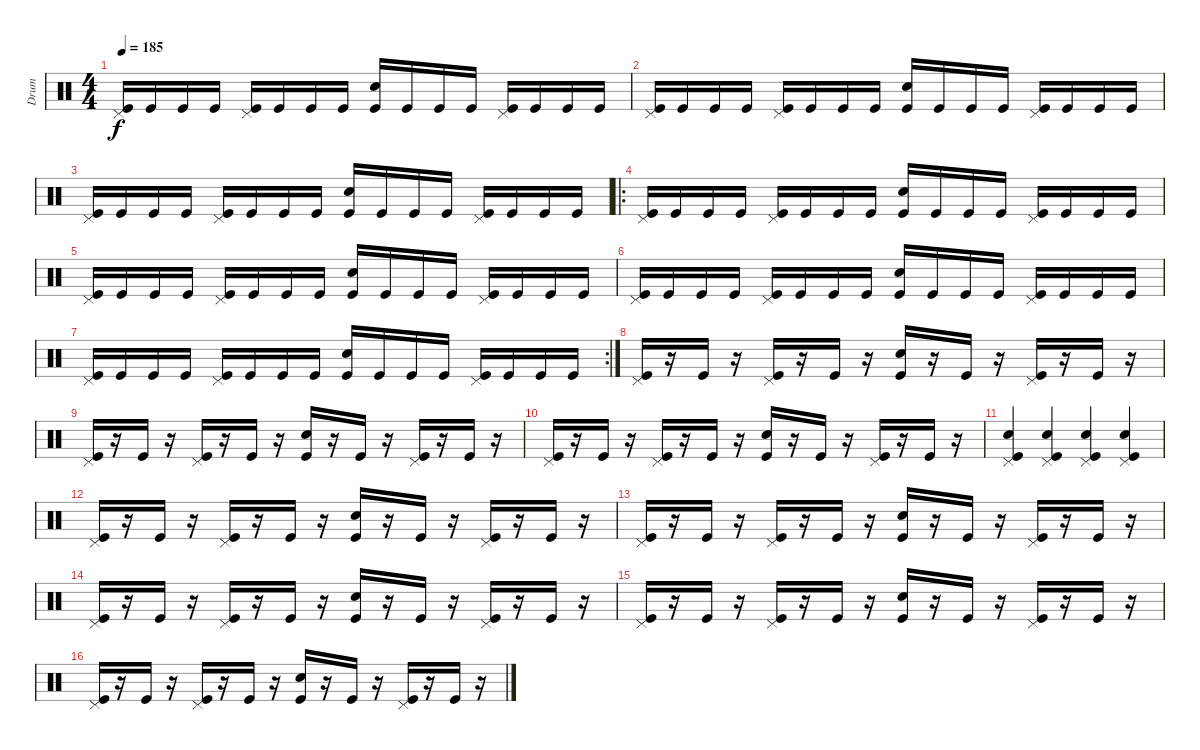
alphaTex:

\track ("Drum" "Drum") {instrument percussion}
\staff {score}
\articulation defaults
\ts (4 4)
\tempo 185
\clef neutral
\ks c
("Kick (hit)" "Pedal Hi-Hat (hit)").16{dy f} "Kick (hit)".16 "Kick (hit)".16 "Kick (hit)".16 ("Kick (hit)" "Pedal Hi-Hat (hit)").16 "Kick (hit)".16 "Kick (hit)".16 "Kick (hit)".16 ("Kick (hit)" "Snare (hit) 2").16 "Kick (hit)".16 "Kick (hit)".16 "Kick (hit)".16 ("Kick (hit)" "Pedal Hi-Hat (hit)").16 "Kick (hit)".16 "Kick (hit)".16 "Kick (hit)".16 |
("Kick (hit)" "Pedal Hi-Hat (hit)").16 "Kick (hit)".16 "Kick (hit)".16 "Kick (hit)".16 ("Kick (hit)" "Pedal Hi-Hat (hit)").16 "Kick (hit)".16 "Kick (hit)".16 "Kick (hit)".16 ("Kick (hit)" "Snare (hit) 2").16 "Kick (hit)".16 "Kick (hit)".16 "Kick (hit)".16 ("Kick (hit)" "Pedal Hi-Hat (hit)").16 "Kick (hit)".16 "Kick (hit)".16 "Kick (hit)".16 |
("Kick (hit)" "Pedal Hi-Hat (hit)").16 "Kick (hit)".16 "Kick (hit)".16 "Kick (hit)".16 ("Kick (hit)" "Pedal Hi-Hat (hit)").16 "Kick (hit)".16 "Kick (hit)".16 "Kick (hit)".16 ("Kick (hit)" "Snare (hit) 2").16 "Kick (hit)".16 "Kick (hit)".16 "Kick (hit)".16 ("Kick (hit)" "Pedal Hi-Hat (hit)").16 "Kick (hit)".16 "Kick (hit)".16 "Kick (hit)".16 |
\ro
("Kick (hit)" "Pedal Hi-Hat (hit)").16 "Kick (hit)".16 "Kick (hit)".16 "Kick (hit)".16 ("Kick (hit)" "Pedal Hi-Hat (hit)").16 "Kick (hit)".16 "Kick (hit)".16 "Kick (hit)".16 ("Kick (hit)" "Snare (hit) 2").16 "Kick (hit)".16 "Kick (hit)".16 "Kick (hit)".16 ("Kick (hit)" "Pedal Hi-Hat (hit)").16 "Kick (hit)".16 "Kick (hit)".16 "Kick (hit)".16 |
("Kick (hit)" "Pedal Hi-Hat (hit)").16 "Kick (hit)".16 "Kick (hit)".16 "Kick (hit)".16 ("Kick (hit)" "Pedal Hi-Hat (hit)").16 "Kick (hit)".16 "Kick (hit)".16 "Kick (hit)".16 ("Kick (hit)" "Snare (hit) 2").16 "Kick (hit)".16 "Kick (hit)".16 "Kick (hit)".16 ("Kick (hit)" "Pedal Hi-Hat (hit)").16 "Kick (hit)".16 "Kick (hit)".16 "Kick (hit)".16 |
("Kick (hit)" "Pedal Hi-Hat (hit)").16 "Kick (hit)".16 "Kick (hit)".16 "Kick (hit)".16 ("Kick (hit)" "Pedal Hi-Hat (hit)").16 "Kick (hit)".16 "Kick (hit)".16 "Kick (hit)".16 ("Kick (hit)" "Snare (hit) 2").16 "Kick (hit)".16 "Kick (hit)".16 "Kick (hit)".16 ("Kick (hit)" "Pedal Hi-Hat (hit)").16 "Kick (hit)".16 "Kick (hit)".16 "Kick (hit)".16 |
\rc 2
("Kick (hit)" "Pedal Hi-Hat (hit)").16 "Kick (hit)".16 "Kick (hit)".16 "Kick (hit)".16 ("Kick (hit)" "Pedal Hi-Hat (hit)").16 "Kick (hit)".16 "Kick (hit)".16 "Kick (hit)".16 ("Kick (hit)" "Snare (hit) 2").16 "Kick (hit)".16 "Kick (hit)".16 "Kick (hit)".16 ("Kick (hit)" "Pedal Hi-Hat (hit)").16 "Kick (hit)".16 "Kick (hit)".16 "Kick (hit)".16 |
("Kick (hit)" "Pedal Hi-Hat (hit)").16 r.16 "Kick (hit)".16 r.16 ("Kick (hit)" "Pedal Hi-Hat (hit)").16 r.16 "Kick (hit)".16 r.16 ("Kick (hit)" "Snare (hit) 2").16 r.16 "Kick (hit)".16 r.16 ("Kick (hit)" "Pedal Hi-Hat (hit)").16 r.16 "Kick (hit)".16 r.16 |
("Kick (hit)" "Pedal Hi-Hat (hit)").16 r.16 "Kick (hit)".16 r.16 ("Kick (hit)" "Pedal Hi-Hat (hit)").16 r.16 "Kick (hit)".16 r.16 ("Kick (hit)" "Snare (hit) 2").16 r.16 "Kick (hit)".16 r.16 ("Kick (hit)" "Pedal Hi-Hat (hit)").16 r.16 "Kick (hit)".16 r.16 |
("Kick (hit)" "Pedal Hi-Hat (hit)").16 r.16 "Kick (hit)".16 r.16 ("Kick (hit)" "Pedal Hi-Hat (hit)").16 r.16 "Kick (hit)".16 r.16 ("Kick (hit)" "Snare (hit) 2").16 r.16 "Kick (hit)".16 r.16 ("Kick (hit)" "Pedal Hi-Hat (hit)").16 r.16 "Kick (hit)".16 r.16 |
("Kick (hit)" "Snare (hit) 2" "Pedal Hi-Hat (hit)").4 ("Kick (hit)" "Snare (hit) 2" "Pedal Hi-Hat (hit)").4 ("Kick (hit)" "Snare (hit) 2" "Pedal Hi-Hat (hit)").4 ("Kick (hit)" "Snare (hit) 2" "Pedal Hi-Hat (hit)").4 |
("Kick (hit)" "Pedal Hi-Hat (hit)").16 r.16 "Kick (hit)".16 r.16 ("Kick (hit)" "Pedal Hi-Hat (hit)").16 r.16 "Kick (hit)".16 r.16 ("Kick (hit)" "Snare (hit) 2").16 r.16 "Kick (hit)".16 r.16 ("Kick (hit)" "Pedal Hi-Hat (hit)").16 r.16 "Kick (hit)".16 r.16 |
("Kick (hit)" "Pedal Hi-Hat (hit)").16 r.16 "Kick (hit)".16 r.16 ("Kick (hit)" "Pedal Hi-Hat (hit)").16 r.16 "Kick (hit)".16 r.16 ("Kick (hit)" "Snare (hit) 2").16 r.16 "Kick (hit)".16 r.16 ("Kick (hit)" "Pedal Hi-Hat (hit)").16 r.16 "Kick (hit)".16 r.16 |
("Kick (hit)" "Pedal Hi-Hat (hit)").16 r.16 "Kick (hit)".16 r.16 ("Kick (hit)" "Pedal Hi-Hat (hit)").16 r.16 "Kick (hit)".16 r.16 ("Kick (hit)" "Snare (hit) 2").16 r.16 "Kick (hit)".16 r.16 ("Kick (hit)" "Pedal Hi-Hat (hit)").16 r.16 "Kick (hit)".16 r.16 |
("Kick (hit)" "Pedal Hi-Hat (hit)").16 r.16 "Kick (hit)".16 r.16 ("Kick (hit)" "Pedal Hi-Hat (hit)").16 r.16 "Kick (hit)".16 r.16 ("Kick (hit)" "Snare (hit) 2").16 r.16 "Kick (hit)".16 r.16 ("Kick (hit)" "Pedal Hi-Hat (hit)").16 r.16 "Kick (hit)".16 r.16 |
("Kick (hit)" "Pedal Hi-Hat (hit)").16 r.16 "Kick (hit)".16 r.16 ("Kick (hit)" "Pedal Hi-Hat (hit)").16 r.16 "Kick (hit)".16 r.16 ("Kick (hit)" "Snare (hit) 2").16 r.16 "Kick (hit)".16 r.16 ("Kick (hit)" "Pedal Hi-Hat (hit)").16 r.16 "Kick (hit)".16 r.16
